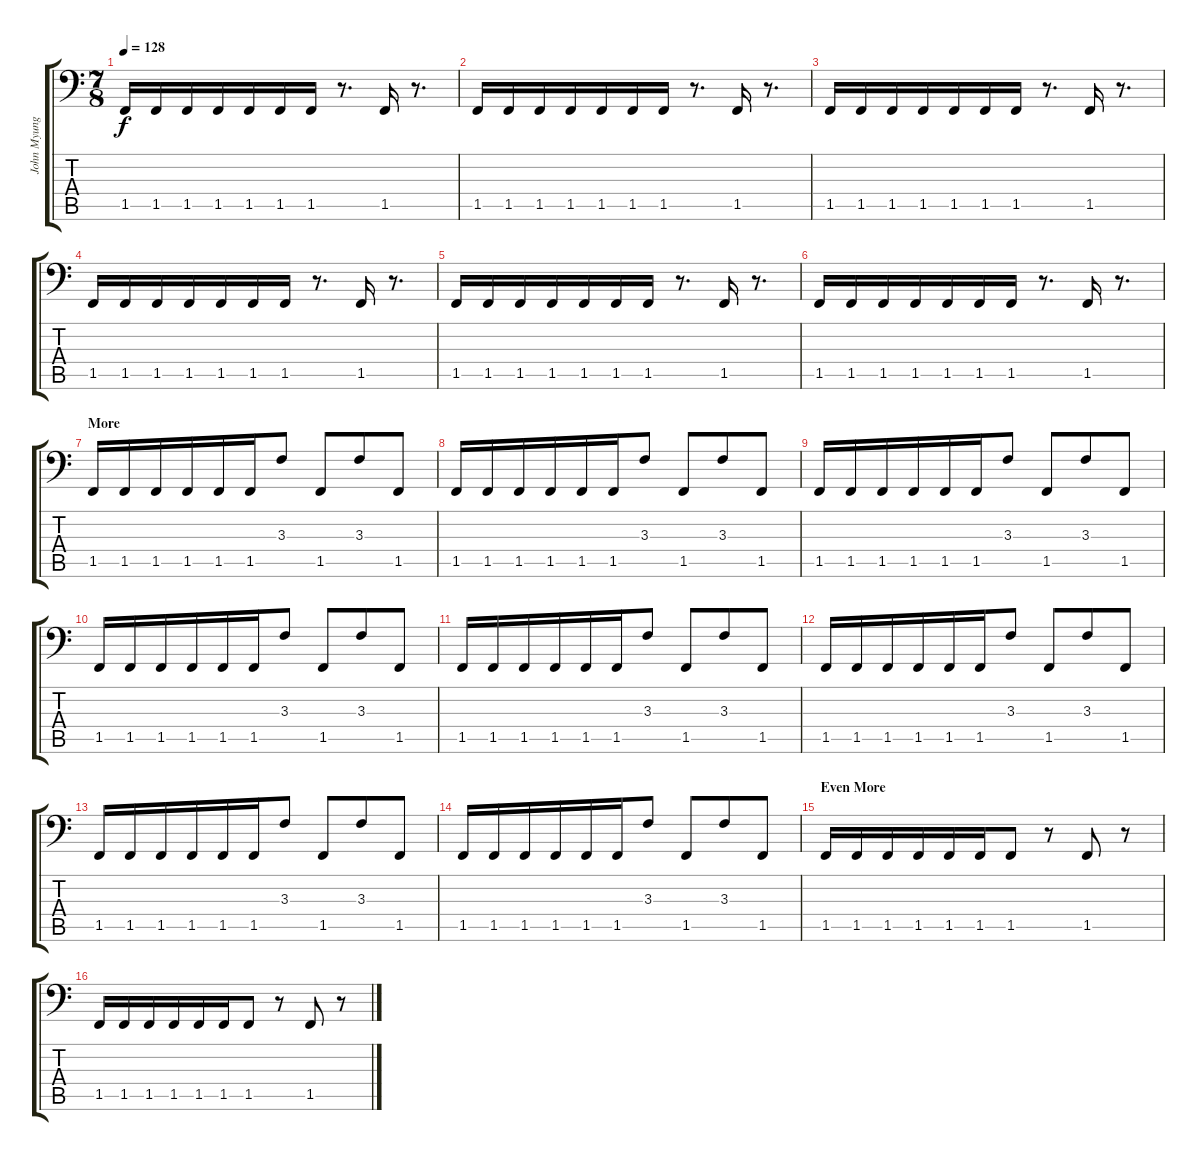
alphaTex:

\track ("John Myung" "John Myung") {instrument electricbassfinger}
\staff {score tabs}
\tuning (C3 G2 D2 A1 E1 B0) {hide}
\ts (7 8)
\tempo 128
\clef f4
\ks c
1.5.16{dy f} 1.5.16 1.5.16 1.5.16 1.5.16 1.5.16 1.5.16 r.8{d} 1.5.16 r.8{d} |
1.5.16 1.5.16 1.5.16 1.5.16 1.5.16 1.5.16 1.5.16 r.8{d} 1.5.16 r.8{d} |
1.5.16 1.5.16 1.5.16 1.5.16 1.5.16 1.5.16 1.5.16 r.8{d} 1.5.16 r.8{d} |
1.5.16 1.5.16 1.5.16 1.5.16 1.5.16 1.5.16 1.5.16 r.8{d} 1.5.16 r.8{d} |
1.5.16 1.5.16 1.5.16 1.5.16 1.5.16 1.5.16 1.5.16 r.8{d} 1.5.16 r.8{d} |
1.5.16 1.5.16 1.5.16 1.5.16 1.5.16 1.5.16 1.5.16 r.8{d} 1.5.16 r.8{d} |
\section ("" "More")
1.5.16 1.5.16 1.5.16 1.5.16 1.5.16 1.5.16 3.3.8 1.5.8 3.3.8 1.5.8 |
1.5.16 1.5.16 1.5.16 1.5.16 1.5.16 1.5.16 3.3.8 1.5.8 3.3.8 1.5.8 |
1.5.16 1.5.16 1.5.16 1.5.16 1.5.16 1.5.16 3.3.8 1.5.8 3.3.8 1.5.8 |
1.5.16 1.5.16 1.5.16 1.5.16 1.5.16 1.5.16 3.3.8 1.5.8 3.3.8 1.5.8 |
1.5.16 1.5.16 1.5.16 1.5.16 1.5.16 1.5.16 3.3.8 1.5.8 3.3.8 1.5.8 |
1.5.16 1.5.16 1.5.16 1.5.16 1.5.16 1.5.16 3.3.8 1.5.8 3.3.8 1.5.8 |
1.5.16 1.5.16 1.5.16 1.5.16 1.5.16 1.5.16 3.3.8 1.5.8 3.3.8 1.5.8 |
1.5.16 1.5.16 1.5.16 1.5.16 1.5.16 1.5.16 3.3.8 1.5.8 3.3.8 1.5.8 |
\section ("" "Even More")
1.5.16 1.5.16 1.5.16 1.5.16 1.5.16 1.5.16 1.5.8 r.8 1.5.8 r.8 |
1.5.16 1.5.16 1.5.16 1.5.16 1.5.16 1.5.16 1.5.8 r.8 1.5.8 r.8
